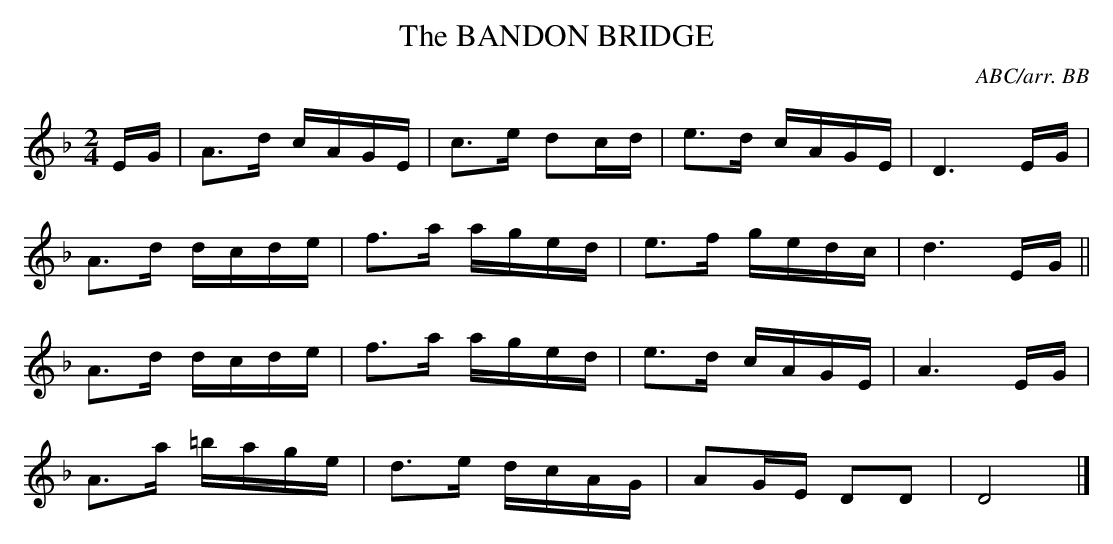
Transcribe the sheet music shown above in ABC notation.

X:1
T:BANDON BRIDGE, The
Y:"andante con moto"
C:ABC/arr. BB
L:1/8
M:2/4
K:Dm
E/G/|A>d c/A/G/E/|c>e dc/d/|e>d c/A/G/E/|D3 E/G/|
A>d d/c/d/e/|f>a a/g/e/d/|e>f g/e/d/c/|d3 E/G/||
A>d d/c/d/e/|f>a a/g/e/d/|e>d c/A/G/E/|A3 E/G/|
A>a =b/a/g/e/|d>e d/c/A/G/|AG/E/ DD|D4|]
